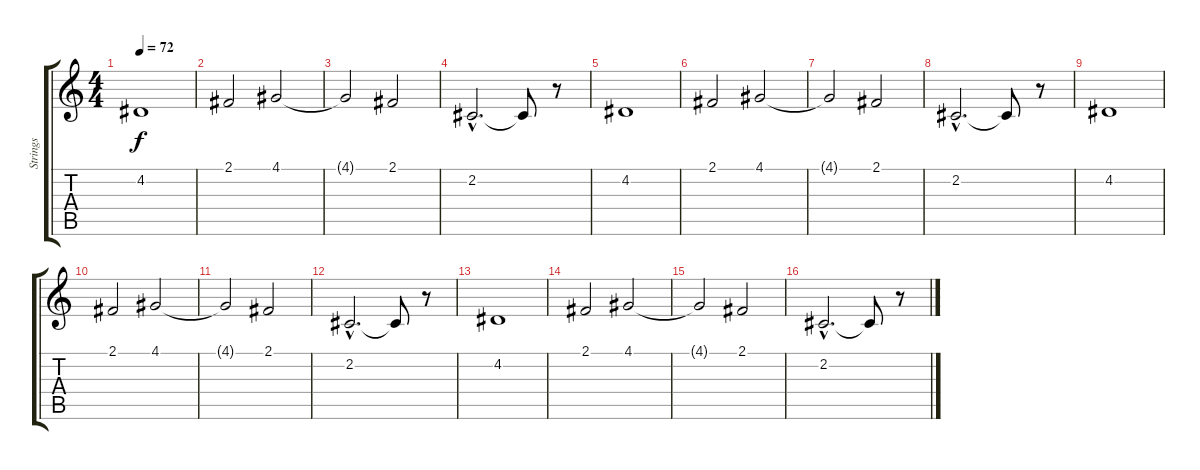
\track ("Strings " "Strings ") {instrument stringensemble1}
\staff {score tabs}
\tuning (E4 B3 G3 D3 A2 E2) {hide}
\ts (4 4)
\tempo 72
\clef g2
\ks c
4.2.1{dy f} |
2.1.2 4.1.2 |
4.1{t}.2 2.1.2 |
2.2{hac}.2{d} 2.2{t}.8 r.8 |
4.2.1 |
2.1.2 4.1.2 |
4.1{t}.2 2.1.2 |
2.2{hac}.2{d} 2.2{t}.8 r.8 |
4.2.1 |
2.1.2 4.1.2 |
4.1{t}.2 2.1.2 |
2.2{hac}.2{d} 2.2{t}.8 r.8 |
4.2.1 |
2.1.2 4.1.2 |
4.1{t}.2 2.1.2 |
2.2{hac}.2{d} 2.2{t}.8 r.8
